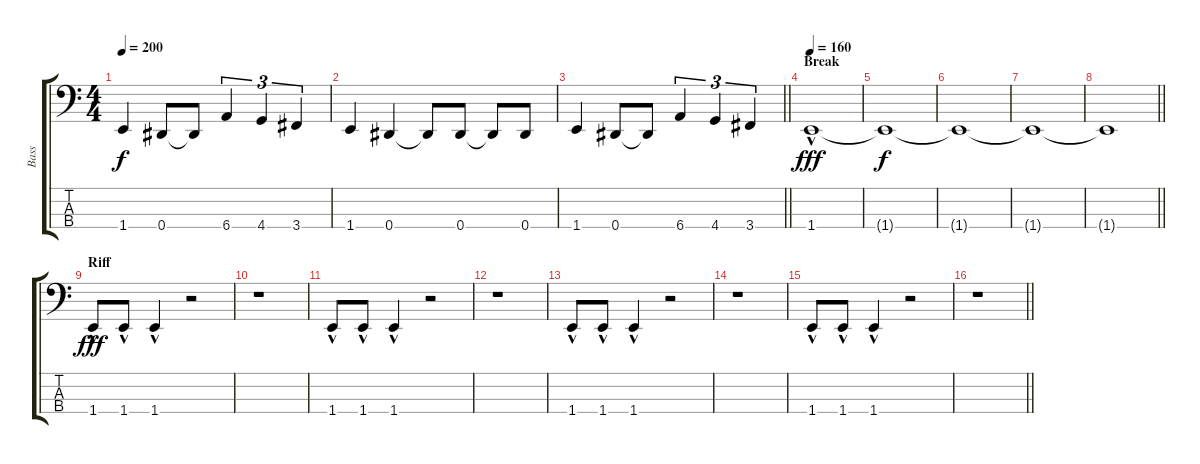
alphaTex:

\track ("Bass" "Bass") {instrument electricbassfinger}
\staff {score tabs}
\tuning (Gb2 Db2 Ab1 Eb1) {hide}
\ts (4 4)
\tempo 200
\clef f4
\ks c
1.4.4{dy f} 0.4.8 0.4{t}.8 6.4.4{tu (3 2)} 4.4.4{tu (3 2)} 3.4.4{tu (3 2)} |
1.4.4 0.4.4 0.4{t}.8 0.4.8 0.4{t}.8 0.4.8 |
\barLineRight lightlight
1.4.4 0.4.8 0.4{t}.8 6.4.4{tu (3 2)} 4.4.4{tu (3 2)} 3.4.4{tu (3 2)} |
\section ("" "Break")
\tempo 160
1.4{hac}.1{dy fff} |
1.4{t}.1{dy f} |
1.4{t}.1 |
1.4{t}.1 |
\barLineRight lightlight
1.4{t}.1 |
\section ("" "Riff")
1.4{hac}.8{dy fff} 1.4{hac}.8 1.4{hac}.4 r.2 |
r.1 |
1.4{hac}.8 1.4{hac}.8 1.4{hac}.4 r.2 |
r.1 |
1.4{hac}.8 1.4{hac}.8 1.4{hac}.4 r.2 |
r.1 |
1.4{hac}.8 1.4{hac}.8 1.4{hac}.4 r.2 |
\barLineRight lightlight
r.1
